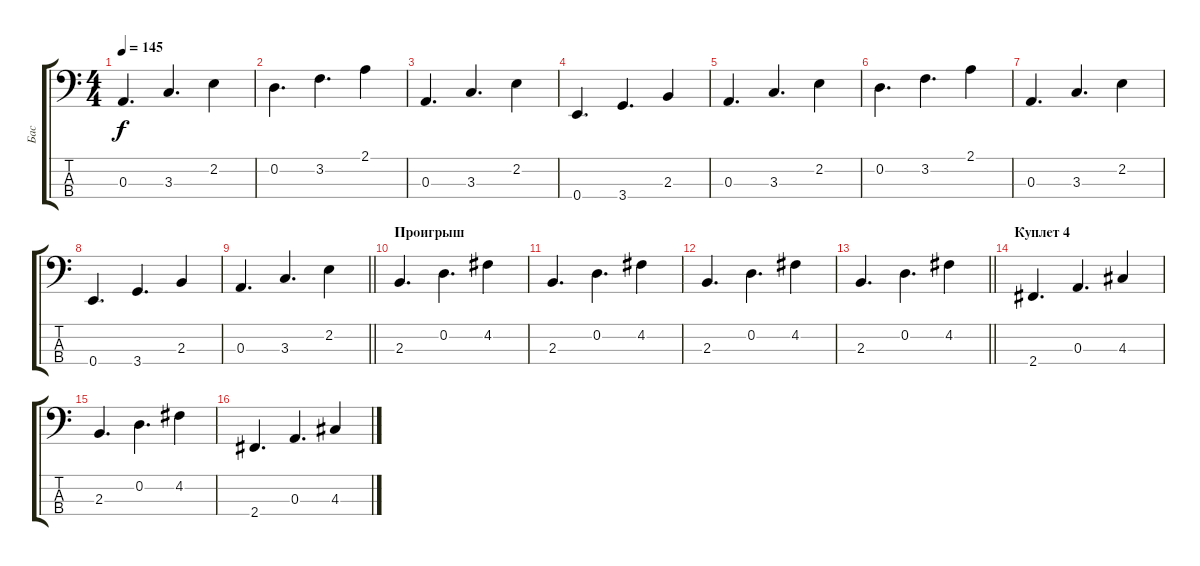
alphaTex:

\track ("Бас" "Бас") {instrument electricbasspick}
\staff {score tabs}
\tuning (G2 D2 A1 E1) {hide}
\ts (4 4)
\tempo 145
\clef f4
\ks c
0.3.4{d dy f} 3.3.4{d} 2.2.4 |
0.2.4{d} 3.2.4{d} 2.1.4 |
0.3.4{d} 3.3.4{d} 2.2.4 |
0.4.4{d} 3.4.4{d} 2.3.4 |
0.3.4{d} 3.3.4{d} 2.2.4 |
0.2.4{d} 3.2.4{d} 2.1.4 |
0.3.4{d} 3.3.4{d} 2.2.4 |
0.4.4{d} 3.4.4{d} 2.3.4 |
\barLineRight lightlight
0.3.4{d} 3.3.4{d} 2.2.4 |
\section ("" "Проигрыш")
2.3.4{d} 0.2.4{d} 4.2.4 |
2.3.4{d} 0.2.4{d} 4.2.4 |
2.3.4{d} 0.2.4{d} 4.2.4 |
\barLineRight lightlight
2.3.4{d} 0.2.4{d} 4.2.4 |
\section ("" "Куплет 4")
2.4.4{d} 0.3.4{d} 4.3.4 |
2.3.4{d} 0.2.4{d} 4.2.4 |
2.4.4{d} 0.3.4{d} 4.3.4
